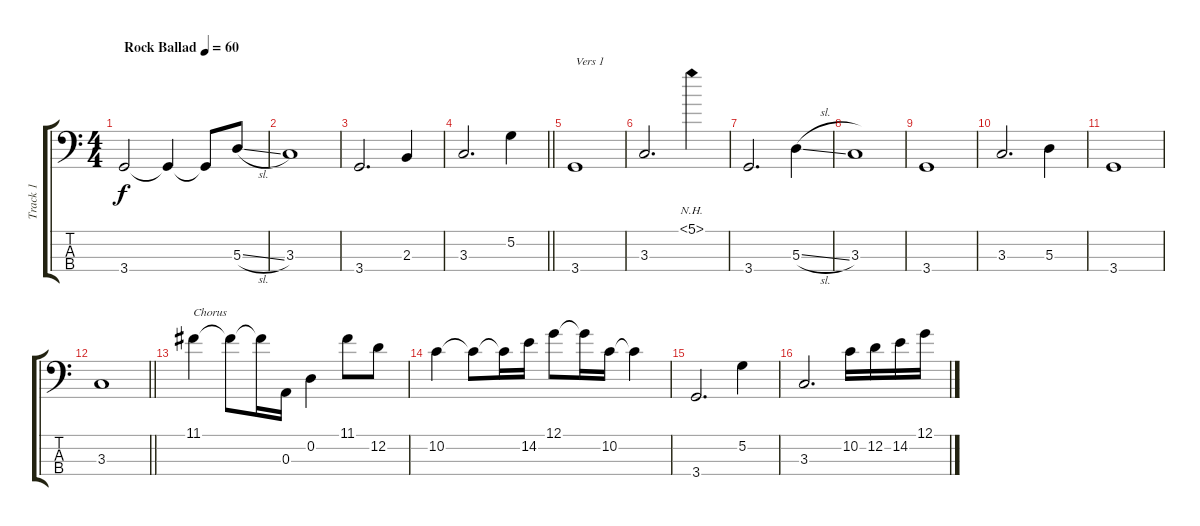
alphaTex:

\track ("Track 1" "Track 1") {instrument acousticguitarsteel}
\staff {score tabs}
\tuning (G2 D2 A1 E1) {hide}
\ts (4 4)
\tempo (60 "Rock Ballad")
\clef f4
\ks c
3.4.2{dy f instrument acousticguitarsteel} 3.4{t}.4 3.4{t}.8 5.3{sl}.8 |
3.3.1 |
3.4.2{d} 2.3.4 |
\barLineRight lightlight
3.3.2{d} 5.2.4 |
3.4.1{txt "Vers 1"} |
3.3.2{d} 5.1{nh}.4 |
3.4.2{d} 5.3{sl}.4 |
3.3.1 |
3.4.1 |
3.3.2{d} 5.3.4 |
3.4.1 |
\barLineRight lightlight
3.3.1 |
11.1.4{txt "Chorus"} 11.1{t}.8 11.1{t}.16 0.3.16 0.2.4 11.1.8 12.2.8 |
10.2.4 10.2{t}.8 10.2{t}.16 14.2.16 12.1.8 12.1{t}.16 10.2.16 10.2{t}.4 |
3.4.2{d} 5.2.4 |
3.3.2{d} 10.2.16 12.2.16 14.2.16 12.1.16
